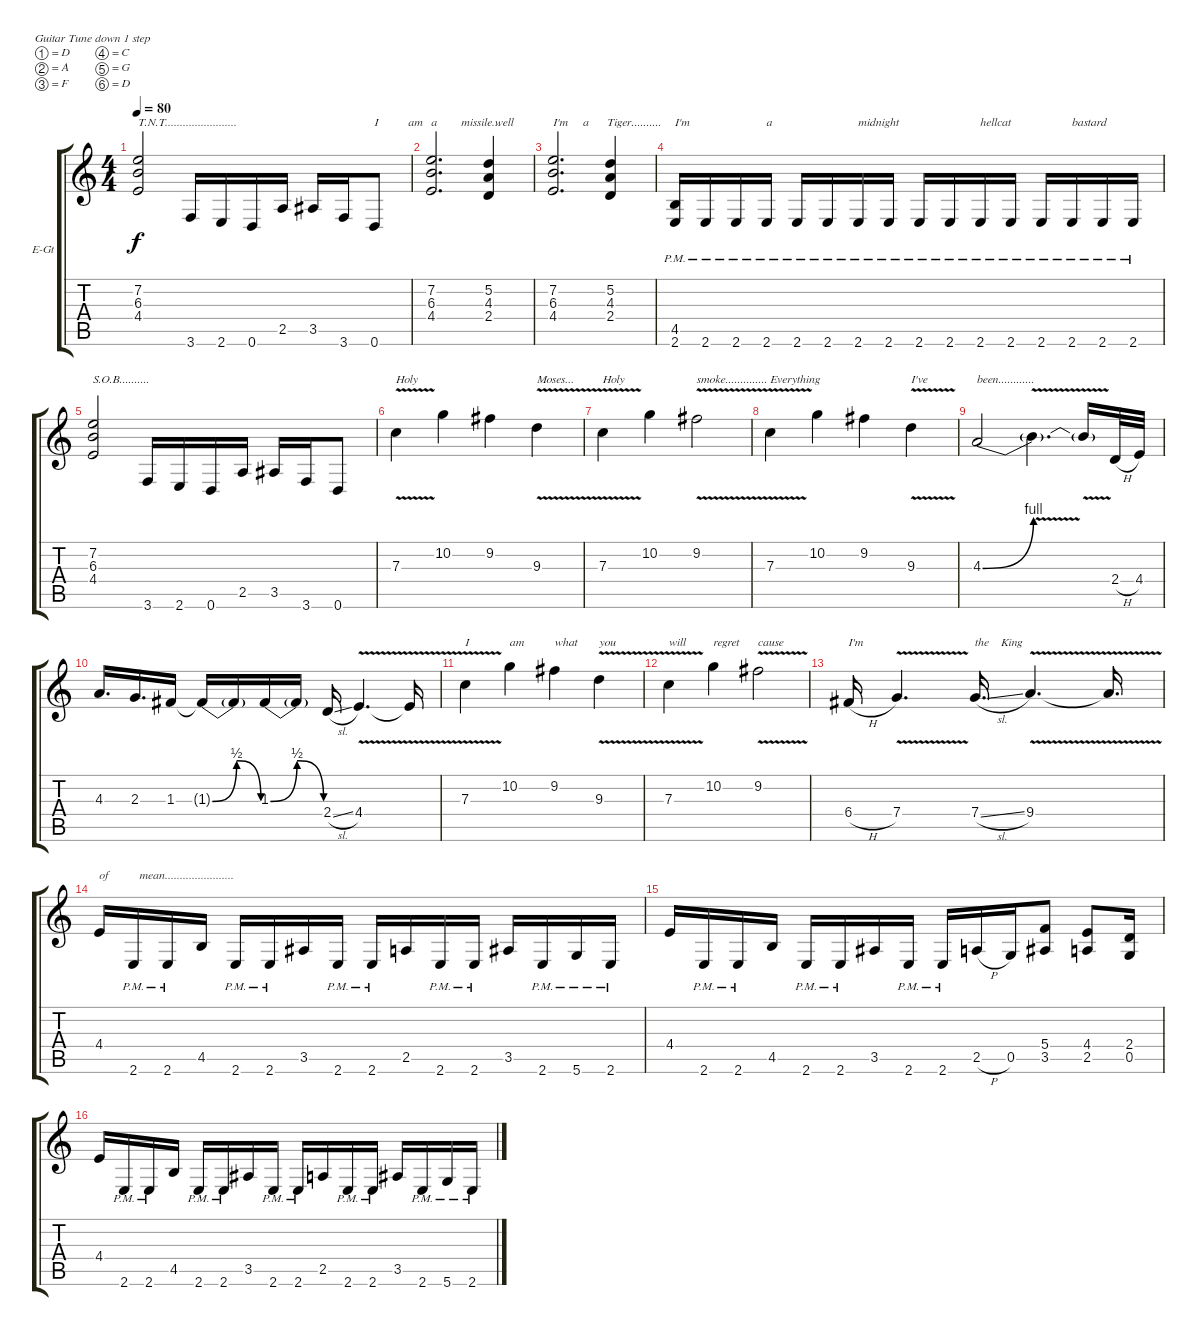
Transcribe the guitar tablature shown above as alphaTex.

\defaultSystemsLayout 4
\bracketExtendMode groupsimilarinstruments
\firstSystemTrackNameOrientation horizontal
\otherSystemsTrackNameOrientation horizontal
\track ("Andrey Smirnov" "E-Gt") {instrument distortionguitar}
\staff {score tabs}
\tuning (D4 A3 F3 C3 G2 D2)
\ts (4 4)
\tempo 80
\clef g2
\ks c
(4.4 6.3 7.2).2{txt "T.N.T........................" dy f} 3.6.16 2.6.16 0.6.16 2.5.16 3.5.16 3.6.16 0.6.8{txt "I          am"} |
(4.4 6.3 7.2).2{d txt "a        missile..."} (2.4 4.3 5.2).4{txt "  well"} |
(4.4 6.3 7.2).2{d txt "I'm     a      Tiger.........."} (2.4 4.3 5.2).4 |
(2.6{pm} 4.5{pm}).16{txt "I'm"} 2.6{pm}.16 2.6{pm}.16 2.6{pm}.16{txt "a"} 2.6{pm}.16 2.6{pm}.16 2.6{pm}.16{txt "midnight"} 2.6{pm}.16 2.6{pm}.16 2.6{pm}.16 2.6{pm}.16{txt "hellcat"} 2.6{pm}.16 2.6{pm}.16 2.6{pm}.16{txt "bastard"} 2.6{pm}.16 2.6{pm}.16 |
(4.4 6.3 7.2).2{txt "S.O.B.........."} 3.6.16 2.6.16 0.6.16 2.5.16 3.5.16 3.6.16 0.6.8 |
7.3{v}.4{txt "Holy"} 10.2.4 9.2.4 9.3{v}.4{txt "Moses..."} |
7.3{v}.4{txt "Holy          "} 10.2.4 9.2{v}.2{txt "smoke.............."} |
7.3{v}.4{txt "Everything"} 10.2.4 9.2.4 9.3{v}.4{txt "I've"} |
4.3{be (bend 0 0 15 4)}.2{txt "been............"} 4.3{v t}.4{d} 4.3{v t}.16 2.4{h}.32 4.4.32 |
4.3.16{d} 2.3.16{d} 1.3.16 1.3{be (bendrelease 0 0 12 2 20.4 2 30 0) t}.16 1.3{t}.16 1.3{be (bendrelease 0 0 9.6 2 20.4 2 30 0)}.16 1.3{t}.16 2.4{sl}.16 4.4{v}.4{d} 4.4{v t}.16 |
7.3{v}.4{txt "I"} 10.2.4{txt "am"} 9.2.4{txt "what"} 9.3{v}.4{txt "you"} |
7.3{v}.4{txt "will"} 10.2.4{txt "regret"} 9.2{v}.2{txt "cause"} |
6.4{h}.16{txt "I'm"} 7.4{v}.4{d} 7.4{sl}.16{d txt "the    King"} 9.4{v}.4{d} 9.4{v t}.16{d} |
4.4.16{txt "of          mean......................."} 2.6{pm}.16 2.6{pm}.16 4.5.16 2.6{pm}.16 2.6{pm}.16 3.5.16 2.6{pm}.16 2.6{pm}.16 2.5.16 2.6{pm}.16 2.6{pm}.16 3.5.16 2.6{pm}.16 5.6{pm}.16 2.6{pm}.16 |
4.4.16 2.6{pm}.16 2.6{pm}.16 4.5.16 2.6{pm}.16 2.6{pm}.16 3.5.16 2.6{pm}.16 2.6{pm}.16 2.5{h}.16 0.5.16 (3.5 5.4).8 (2.5 4.4).8 (0.5 2.4).16 |
4.4.16 2.6{pm}.16 2.6{pm}.16 4.5.16 2.6{pm}.16 2.6{pm}.16 3.5.16 2.6{pm}.16 2.6{pm}.16 2.5.16 2.6{pm}.16 2.6{pm}.16 3.5.16 2.6{pm}.16 5.6{pm}.16 2.6{pm}.16
